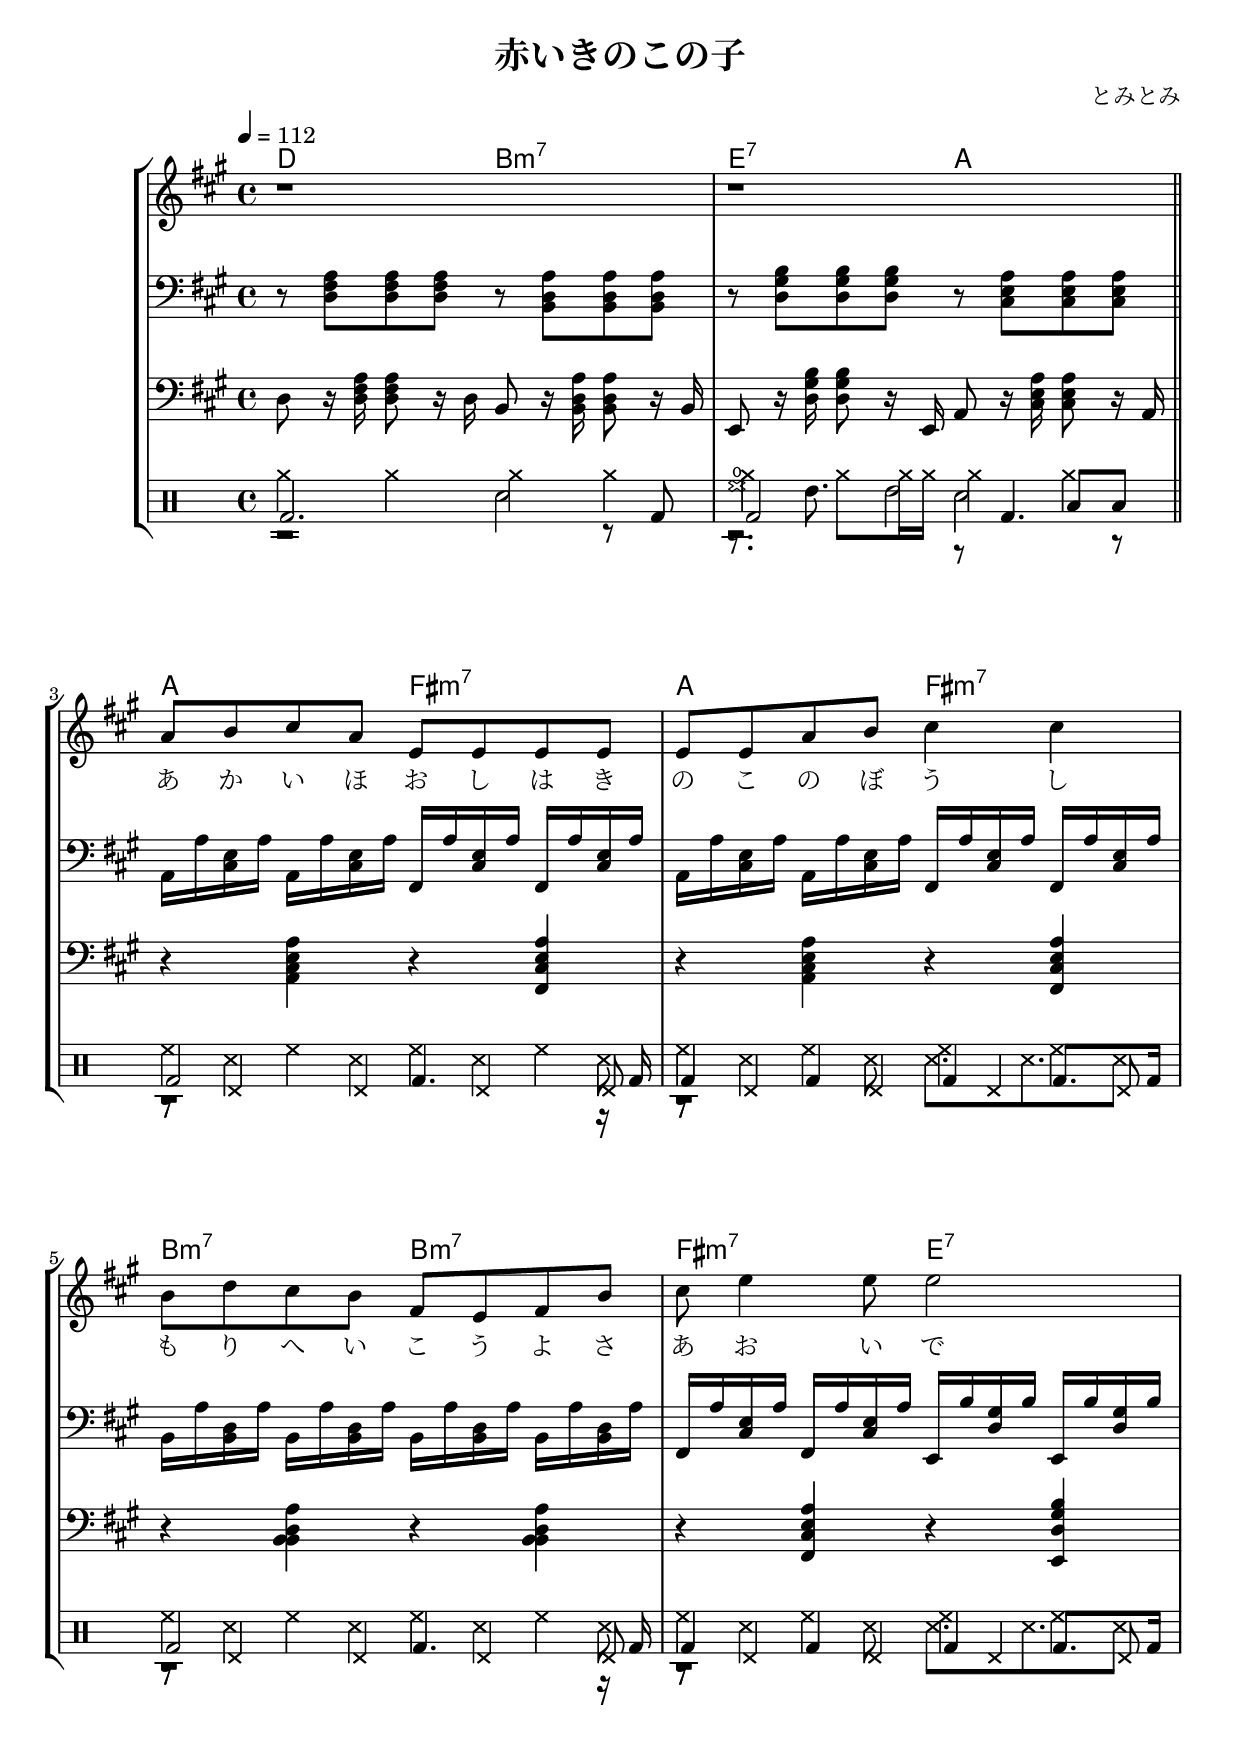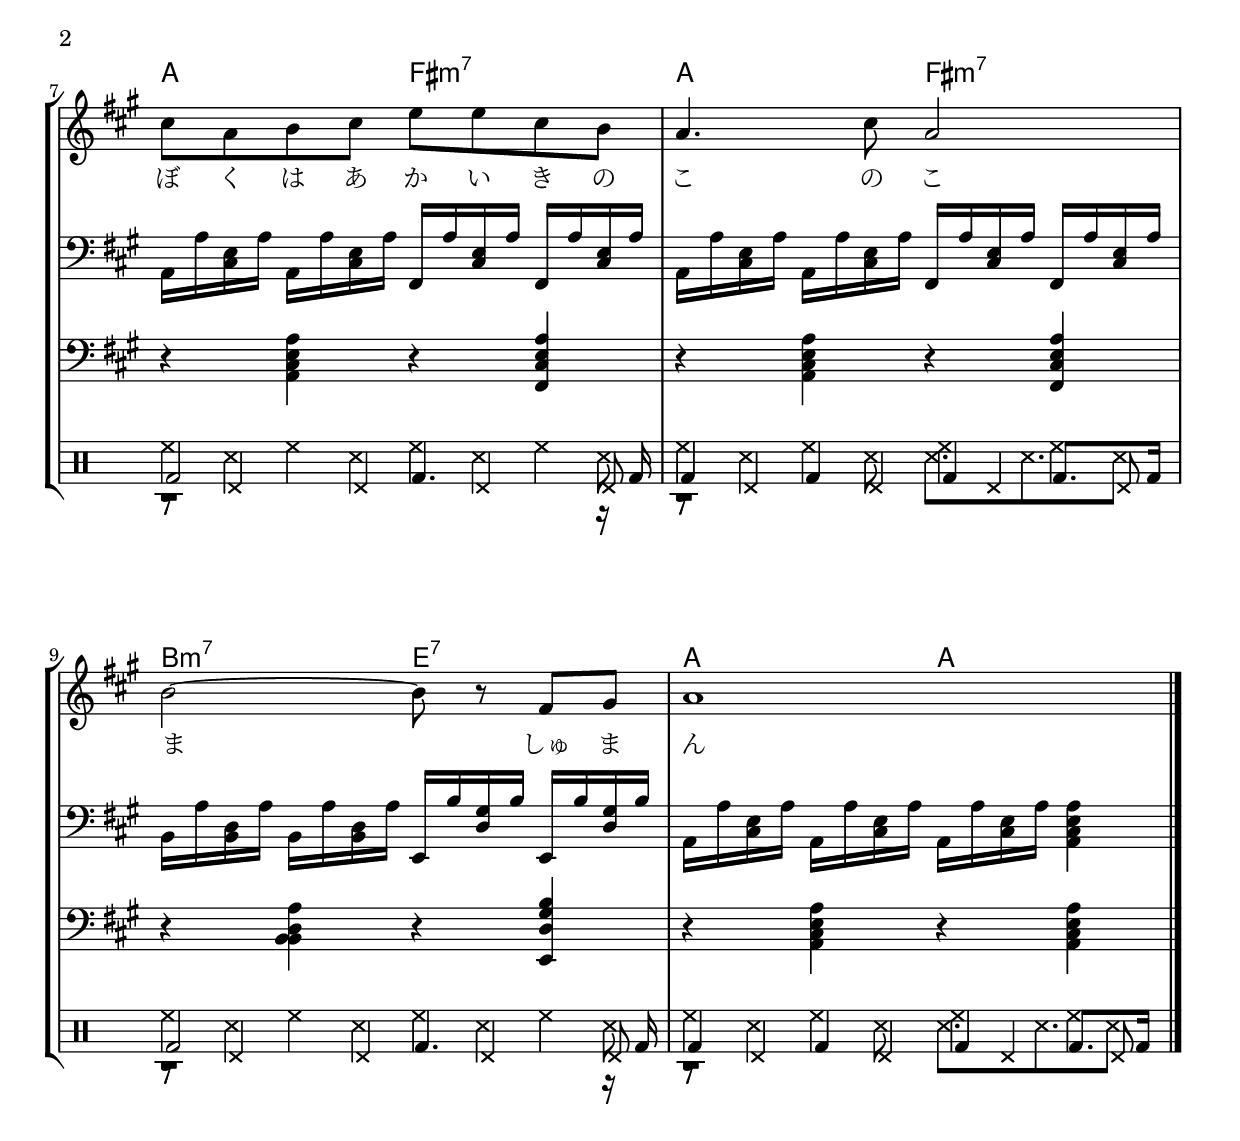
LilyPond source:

\version "2.12.1"

\header {
	title = \markup {赤いきのこの子}
	composer = \markup \center-column {とみとみ}
}

harmony = \chordmode {
	d2 b:min7 e:7 a 

	a fis:min7 a fis:min7 b:min7 b:min7 fis:min7 e:7 a fis:min7 a fis:min7 b:min7 e:7 a a 
}

melody = {
	\key a \major
	\tempo 4 = 112
	r1 | r1   
	\set Staff.midiInstrument = #"fss0.31"
	 a'8  b'8  cis''8  a'8  e'8  e'8  e'8  e'8 
	e'8  e'8  a'8  b'8  cis''4  cis''4 
	b'8  d''8  cis''8  b'8  fis'8  e'8  fis'8  b'8 
	cis''8  e''4  e''8  e''2 
	cis''8  a'8  b'8  cis''8  e''8  e''8  cis''8  b'8 
	a'4.  cis''8  a'2 
	b'2~b'8  r8  fis'8  gis'8 
	a'1
	\bar "|."
}

words = \lyricmode {
	
	あ  か  い  ほ  お  し  は  き  の  こ  の  ぼ  う  し  も  り  へ  い  こ  う  よ  さ  あ  お  い  で  ぼ  く  は  あ  か  い  き  の  こ  の  こ  ま  しゅ  ま  ん  
}

tempochange = {
	\tempo 4 = 112
	r1 | r1 \bar "||"
	\tempo 4 = 112
	r1 | r1 | r1 | r1 | r1 | r1 | r1 | r1 \bar "|."
}

mainacc = {
	\clef bass
	\set Staff.midiInstrument = #"Electric Guitar (clean)"
	\key a \major
	\tempo 4 = 112
	r8 <d fis a>8 <d fis a>8 <d fis a>8
	r8 <b, d a>8 <b, d a>8 <b, d a>8
	r8 <d gis b>8 <d gis b>8 <d gis b>8
	r8 <cis e a>8 <cis e a>8 <cis e a>8
	\bar "||"

	\set Staff.midiInstrument = #"Distorted Guitar"
	a,16 a <cis e> a a, a <cis e> a
	fis,16 a <cis e> a fis, a <cis e> a
	a,16 a <cis e> a a, a <cis e> a
	fis,16 a <cis e> a fis, a <cis e> a
	b,16 a <b, d> a b, a <b, d> a
	b,16 a <b, d> a b, a <b, d> a
	fis,16 a <cis e> a fis, a <cis e> a
	e,16 b <d gis> b e, b <d gis> b
	a,16 a <cis e> a a, a <cis e> a
	fis,16 a <cis e> a fis, a <cis e> a
	a,16 a <cis e> a a, a <cis e> a
	fis,16 a <cis e> a fis, a <cis e> a
	b,16 a <b, d> a b, a <b, d> a
	e,16 b <d gis> b e, b <d gis> b
	a,16 a <cis e> a a, a <cis e> a
	a,16 a <cis e> a <a, cis e a>4
	\bar "|."
}

subacc = {
	\clef bass
	\set Staff.midiInstrument = #"Synth Bass 2"
	\key a \major
	\tempo 4 = 112
	d8 r16 <d fis a>16 <d fis a>8 r16 d16
	b,8 r16 <b, d a>16 <b, d a>8 r16 b,16
	e,8 r16 <d gis b>16 <d gis b>8 r16 e,16
	a,8 r16 <cis e a>16 <cis e a>8 r16 a,16
	\bar "||"

	\set Staff.midiInstrument = #"Viola"
	r4 <a, cis e a>4
	r4 <fis, cis e a>4
	r4 <a, cis e a>4
	r4 <fis, cis e a>4
	r4 <b, b, d a>4
	r4 <b, b, d a>4
	r4 <fis, cis e a>4
	r4 <e, d gis b>4
	r4 <a, cis e a>4
	r4 <fis, cis e a>4
	r4 <a, cis e a>4
	r4 <fis, cis e a>4
	r4 <b, b, d a>4
	r4 <e, d gis b>4
	r4 <a, cis e a>4
	r4 <a, cis e a>4
	\bar "|."
}

percA = {
	\drummode {
	cymr4 cymr4 cymr4 cymr4  |cymr4 cymr8 cymr16 cymr16 cymr4 cymr4  \bar "||"
	hh4 hh4 hh4 hh4  |hh4 hh4 hh4 hh4  |hh4 hh4 hh4 hh4  |hh4 hh4 hh4 hh4  |hh4 hh4 hh4 hh4  |hh4 hh4 hh4 hh4  |hh4 hh4 hh4 hh4  |hh4 hh4 hh4 hh4  \bar "|."
	}
}

percB = {
	\drummode {
	r2 sn2  |r2 sn2  \bar "||"
	r8 ss4 ss4 ss4 ss8  |r8 ss4 ss8 ss8. ss8. ss8  |r8 ss4 ss4 ss4 ss8  |r8 ss4 ss8 ss8. ss8. ss8  |r8 ss4 ss4 ss4 ss8  |r8 ss4 ss8 ss8. ss8. ss8  |r8 ss4 ss4 ss4 ss8  |r8 ss4 ss8 ss8. ss8. ss8  \bar "|."
	}
}

percC = {
	\drummode {
	bd2. r8 bd8  |bd2 r8 bd4.  \bar "||"
	r8 hhp4 hhp4 hhp4 hhp8  |r8 hhp4 hhp4 hhp4 hhp8  |r8 hhp4 hhp4 hhp4 hhp8  |r8 hhp4 hhp4 hhp4 hhp8  |r8 hhp4 hhp4 hhp4 hhp8  |r8 hhp4 hhp4 hhp4 hhp8  |r8 hhp4 hhp4 hhp4 hhp8  |r8 hhp4 hhp4 hhp4 hhp8  \bar "|."
	}
}

percD = {
	\drummode {
	r1 |r8. tommh8. tommh2 r8  \bar "||"
	bd2 bd4. r16 bd16  |bd4 bd4 bd4 bd8. bd16  |bd2 bd4. r16 bd16  |bd4 bd4 bd4 bd8. bd16  |bd2 bd4. r16 bd16  |bd4 bd4 bd4 bd8. bd16  |bd2 bd4. r16 bd16  |bd4 bd4 bd4 bd8. bd16  \bar "|."
	}
}

percE = {
	\drummode {
	r1 |r2. toml8 toml8  \bar "||"
	r1 | r1 | r1 | r1 | r1 | r1 | r1 | r1 \bar "|."
	}
}

percF = {
	\drummode {
	r1 |hho1  \bar "||"
	r1 | r1 | r1 | r1 | r1 | r1 | r1 | r1 \bar "|."
	}
}

\score {
	<<
		\new StaffGroup <<
			\new ChordNames {\harmony}
			\new Voice = "melody" {\melody}
			\new Lyrics \lyricsto "melody" \words
			\new Staff = "mainacc" {\mainacc}
			\new Staff = "subacc" {\subacc}
			\new DrumStaff <<
				\new DrumVoice {\percA}
				\new DrumVoice {\percB}
				\new DrumVoice {\percC}
				\new DrumVoice {\percD}
				\new DrumVoice {\percE}
				\new DrumVoice {\percF}
			>>
		>>
	>>
	\layout { }
}
